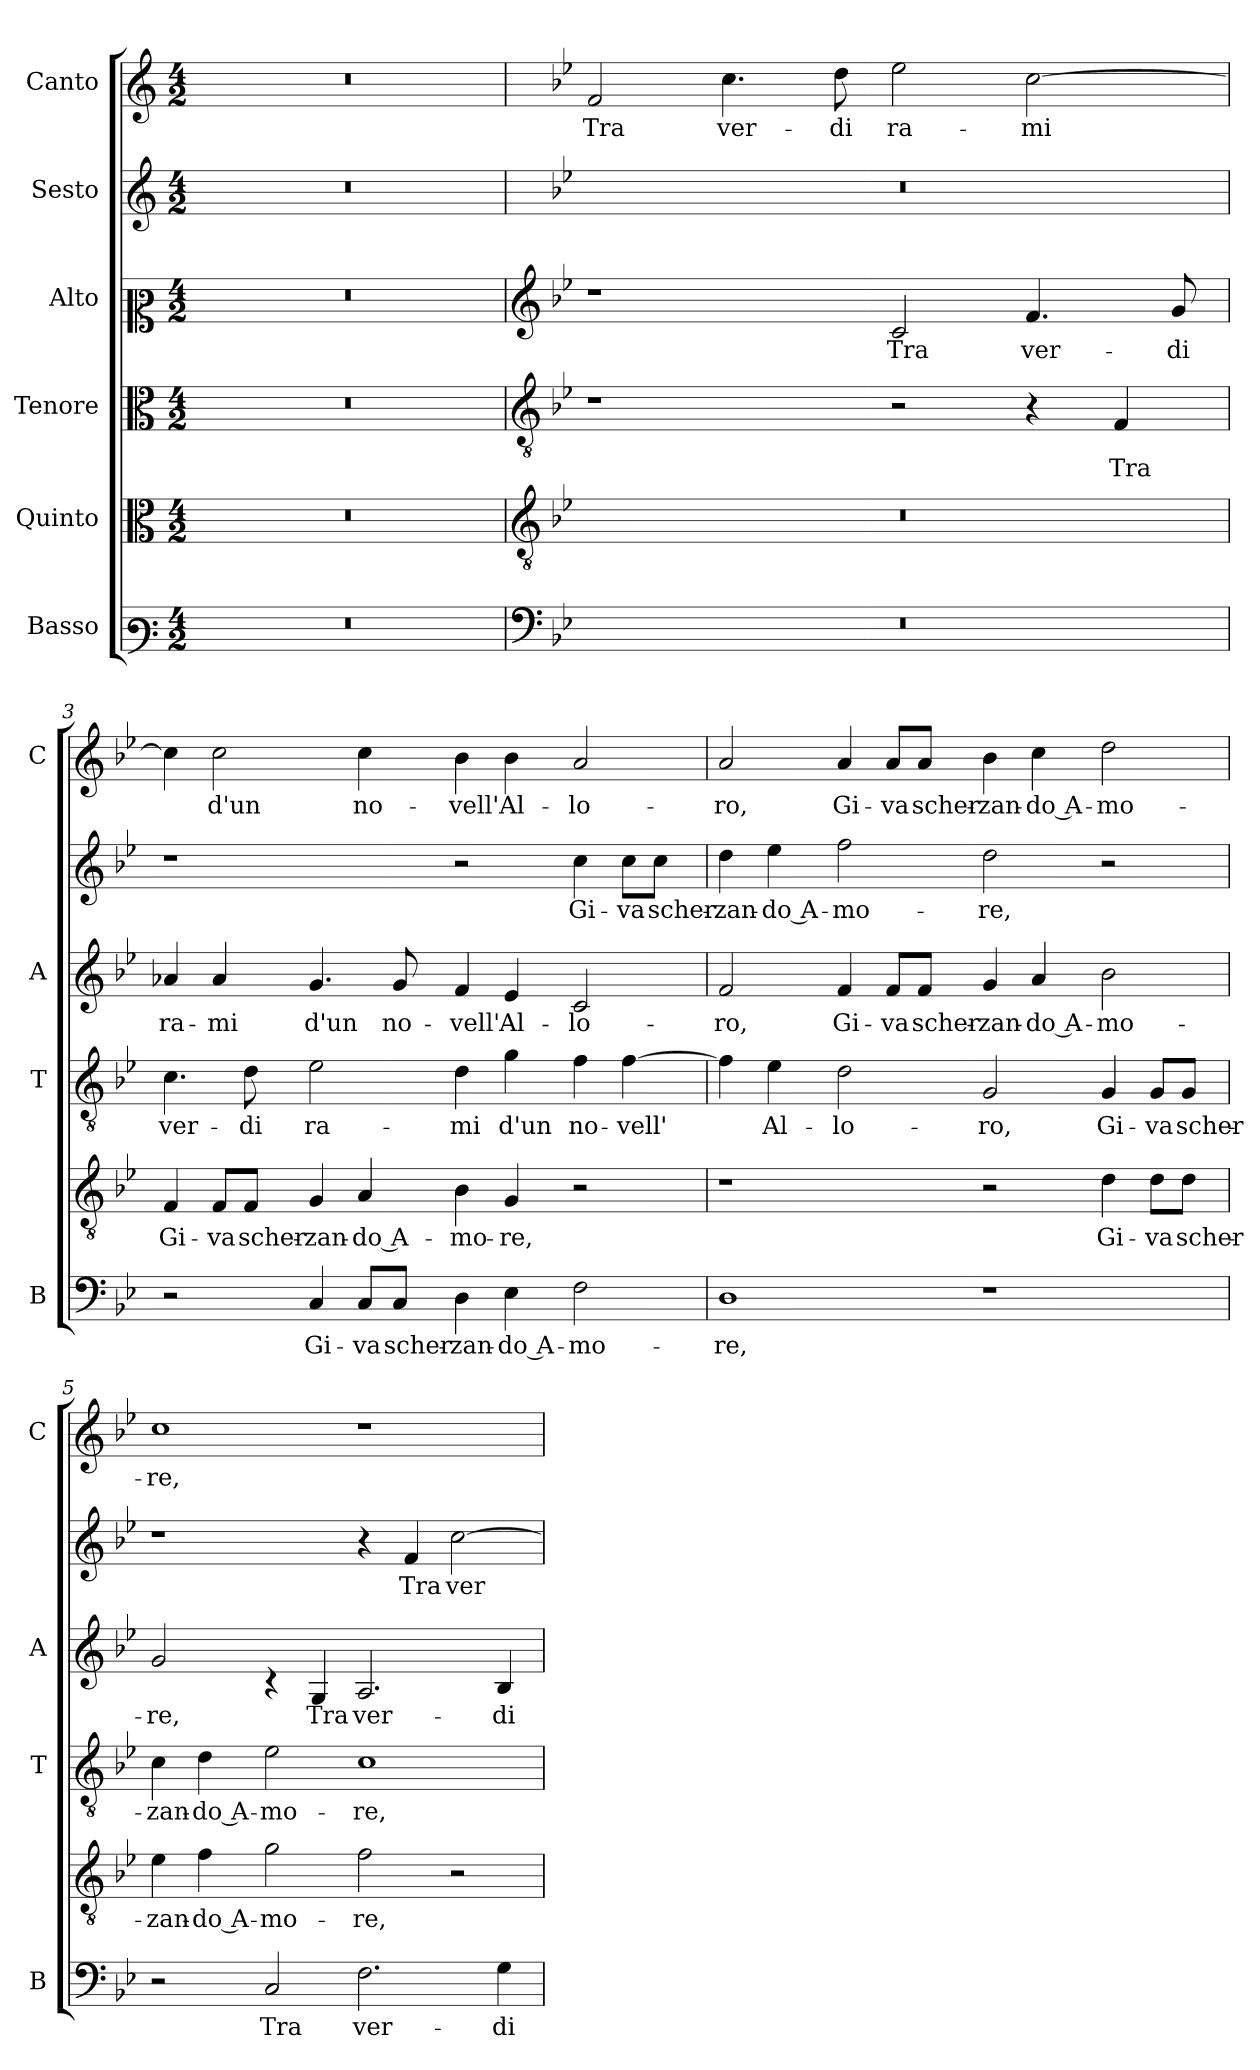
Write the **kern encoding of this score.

**kern	**text	**kern	**text	**kern	**text	**kern	**text	**kern	**text	**kern	**text
*part6	*part6	*part5	*part5	*part4	*part4	*part3	*part3	*part2	*part2	*part1	*part1
*staff6	*staff6	*staff5	*staff5	*staff4	*staff4	*staff3	*staff3	*staff2	*staff2	*staff1	*staff1
*I"Basso	*	*I"Quinto	*	*I"Tenore	*	*I"Alto	*	*I"Sesto	*	*I"Canto	*
*I'B	*	*	*	*I'T	*	*I'A	*	*	*	*I'C	*
*clefF3	*	*clefC3	*	*clefC3	*	*clefC2	*	*clefG2	*	*clefG2	*
*k[]	*	*k[]	*	*k[]	*	*k[]	*	*k[]	*	*k[]	*
*C:	*	*C:	*	*C:	*	*C:	*	*C:	*	*C:	*
*M4/2	*	*M4/2	*	*M4/2	*	*M4/2	*	*M4/2	*	*M4/2	*
=1	=1	=1	=1	=1	=1	=1	=1	=1	=1	=1	=1
0r	.	0r	.	0r	.	0r	.	0r	.	0r	.
=2	=2	=2	=2	=2	=2	=2	=2	=2	=2	=2	=2
*clefF4	*	*clefGv2	*	*clefGv2	*	*clefG2	*	*	*	*	*
*k[b-e-]	*	*k[b-e-]	*	*k[b-e-]	*	*k[b-e-]	*	*k[b-e-]	*	*k[b-e-]	*
*B-:	*	*B-:	*	*B-:	*	*B-:	*	*B-:	*	*B-:	*
!	!	!	!	!	!	!	!	!	!	!	!LO:LY:b
0r	.	0r	.	1r	.	1r	.	0r	.	2f/	Tra
!	!	!	!	!	!	!	!	!	!	!	!LO:LY:b
.	.	.	.	.	.	.	.	.	.	4.cc\	ver-
!	!	!	!	!	!	!	!	!	!	!	!LO:LY:b
.	.	.	.	.	.	.	.	.	.	8dd\	-di
!	!	!	!	!	!	!	!LO:LY:b	!	!	!	!LO:LY:b
.	.	.	.	2r	.	2c/	Tra	.	.	2ee-\	ra-
!	!	!	!	!	!	!	!LO:LY:b	!	!	!	!LO:LY:b
.	.	.	.	4r	.	4.f/	ver-	.	.	[2cc\	-mi
!	!	!	!	!	!LO:LY:b	!	!	!	!	!	!
.	.	.	.	4F/	Tra	.	.	.	.	.	.
!	!	!	!	!	!	!	!LO:LY:b	!	!	!	!
.	.	.	.	.	.	8g/	-di	.	.	.	.
=3	=3	=3	=3	=3	=3	=3	=3	=3	=3	=3	=3
!	!	!	!LO:LY:b	!	!LO:LY:b	!	!LO:LY:b	!	!	!	!
2r	.	4F/	Gi-	4.c\	ver-	4a-X/	ra-	1r	.	4cc\]	.
!	!	!	!LO:LY:b	!	!	!	!LO:LY:b	!	!	!	!LO:LY:b
.	.	8F/L	-va	.	.	4a-/	-mi	.	.	2cc\	d'un
!	!	!	!LO:LY:b	!	!LO:LY:b	!	!	!	!	!	!
.	.	8F/J	scher-	8d\	-di	.	.	.	.	.	.
!	!LO:LY:b	!	!LO:LY:b	!	!LO:LY:b	!	!LO:LY:b	!	!	!	!
4C/	Gi-	4G/	-zan-	2e-\	ra-	4.g/	d'un	.	.	.	.
!	!LO:LY:b	!	!LO:LY:b	!	!	!	!	!	!	!	!LO:LY:b
8C/L	-va	4A/	-do A-	.	.	.	.	.	.	4cc\	no-
!	!LO:LY:b	!	!	!	!	!	!LO:LY:b	!	!	!	!
8C/J	scher-	.	.	.	.	8g/	no-	.	.	.	.
!	!LO:LY:b	!	!LO:LY:b	!	!LO:LY:b	!	!LO:LY:b	!	!	!	!LO:LY:b
4D\	-zan-	4B-\	-mo-	4d\	-mi	4f/	-vell'	2r	.	4b-\	-vell'
!	!LO:LY:b	!	!LO:LY:b	!	!LO:LY:b	!	!LO:LY:b	!	!	!	!LO:LY:b
4E-\	-do A-	4G/	-re,	4g\	d'un	4e-/	Al-	.	.	4b-\	Al-
!	!LO:LY:b	!	!	!	!LO:LY:b	!	!LO:LY:b	!	!LO:LY:b	!	!LO:LY:b
2F\	-mo-	2r	.	4f\	no-	2c/	-lo-	4cc\	Gi-	2a/	-lo-
!	!	!	!	!	!LO:LY:b	!	!	!	!LO:LY:b	!	!
.	.	.	.	[4f\	-vell'	.	.	8cc\L	-va	.	.
!	!	!	!	!	!	!	!	!	!LO:LY:b	!	!
.	.	.	.	.	.	.	.	8cc\J	scher-	.	.
!!LO:LB:g=z
=4	=4	=4	=4	=4	=4	=4	=4	=4	=4	=4	=4
!	!LO:LY:b	!	!	!	!	!	!LO:LY:b	!	!LO:LY:b	!	!LO:LY:b
1D	-re,	1r	.	4f\]	.	2f/	-ro,	4dd\	-zan-	2a/	-ro,
!	!	!	!	!	!LO:LY:b	!	!	!	!LO:LY:b	!	!
.	.	.	.	4e-\	Al-	.	.	4ee-\	-do A-	.	.
!	!	!	!	!	!LO:LY:b	!	!LO:LY:b	!	!LO:LY:b	!	!LO:LY:b
.	.	.	.	2d\	-lo-	4f/	Gi-	2ff\	-mo-	4a/	Gi-
!	!	!	!	!	!	!	!LO:LY:b	!	!	!	!LO:LY:b
.	.	.	.	.	.	8f/L	-va	.	.	8a/L	-va
!	!	!	!	!	!	!	!LO:LY:b	!	!	!	!LO:LY:b
.	.	.	.	.	.	8f/J	scher-	.	.	8a/J	scher-
!	!	!	!	!	!LO:LY:b	!	!LO:LY:b	!	!LO:LY:b	!	!LO:LY:b
1r	.	2r	.	2G/	-ro,	4g/	-zan-	2dd\	-re,	4b-\	-zan-
!	!	!	!	!	!	!	!LO:LY:b	!	!	!	!LO:LY:b
.	.	.	.	.	.	4a/	-do A-	.	.	4cc\	-do A-
!	!	!	!LO:LY:b	!	!LO:LY:b	!	!LO:LY:b	!	!	!	!LO:LY:b
.	.	4d\	Gi-	4G/	Gi-	2b-\	-mo-	2r	.	2dd\	-mo-
!	!	!	!LO:LY:b	!	!LO:LY:b	!	!	!	!	!	!
.	.	8d\L	-va	8G/L	-va	.	.	.	.	.	.
!	!	!	!LO:LY:b	!	!LO:LY:b	!	!	!	!	!	!
.	.	8d\J	scher-	8G/J	scher-	.	.	.	.	.	.
=5	=5	=5	=5	=5	=5	=5	=5	=5	=5	=5	=5
!	!	!	!LO:LY:b	!	!LO:LY:b	!	!LO:LY:b	!	!	!	!LO:LY:b
2r	.	4e-\	-zan-	4c\	-zan-	2g/	-re,	1r	.	1cc	-re,
!	!	!	!LO:LY:b	!	!LO:LY:b	!	!	!	!	!	!
.	.	4f\	-do A-	4d\	-do A-	.	.	.	.	.	.
!	!LO:LY:b	!	!LO:LY:b	!	!LO:LY:b	!	!	!	!	!	!
2C/	Tra	2g\	-mo-	2e-\	-mo-	4rB	.	.	.	.	.
!	!	!	!	!	!	!	!LO:LY:b	!	!	!	!
.	.	.	.	.	.	4G/	Tra	.	.	.	.
!	!LO:LY:b	!	!LO:LY:b	!	!LO:LY:b	!	!LO:LY:b	!	!	!	!
2.F\	ver-	2f\	-re,	1c	-re,	2.A/	ver-	4r	.	1r	.
!	!	!	!	!	!	!	!	!	!LO:LY:b	!	!
.	.	.	.	.	.	.	.	4f/	Tra	.	.
!	!	!	!	!	!	!	!	!	!LO:LY:b	!	!
.	.	2r	.	.	.	.	.	[2cc\	ver-	.	.
!	!LO:LY:b	!	!	!	!	!	!LO:LY:b	!	!	!	!
4G\	-di	.	.	.	.	4B-/	-di	.	.	.	.
=	=	=	=	=	=	=	=	=	=	=	=
*-	*-	*-	*-	*-	*-	*-	*-	*-	*-	*-	*-
